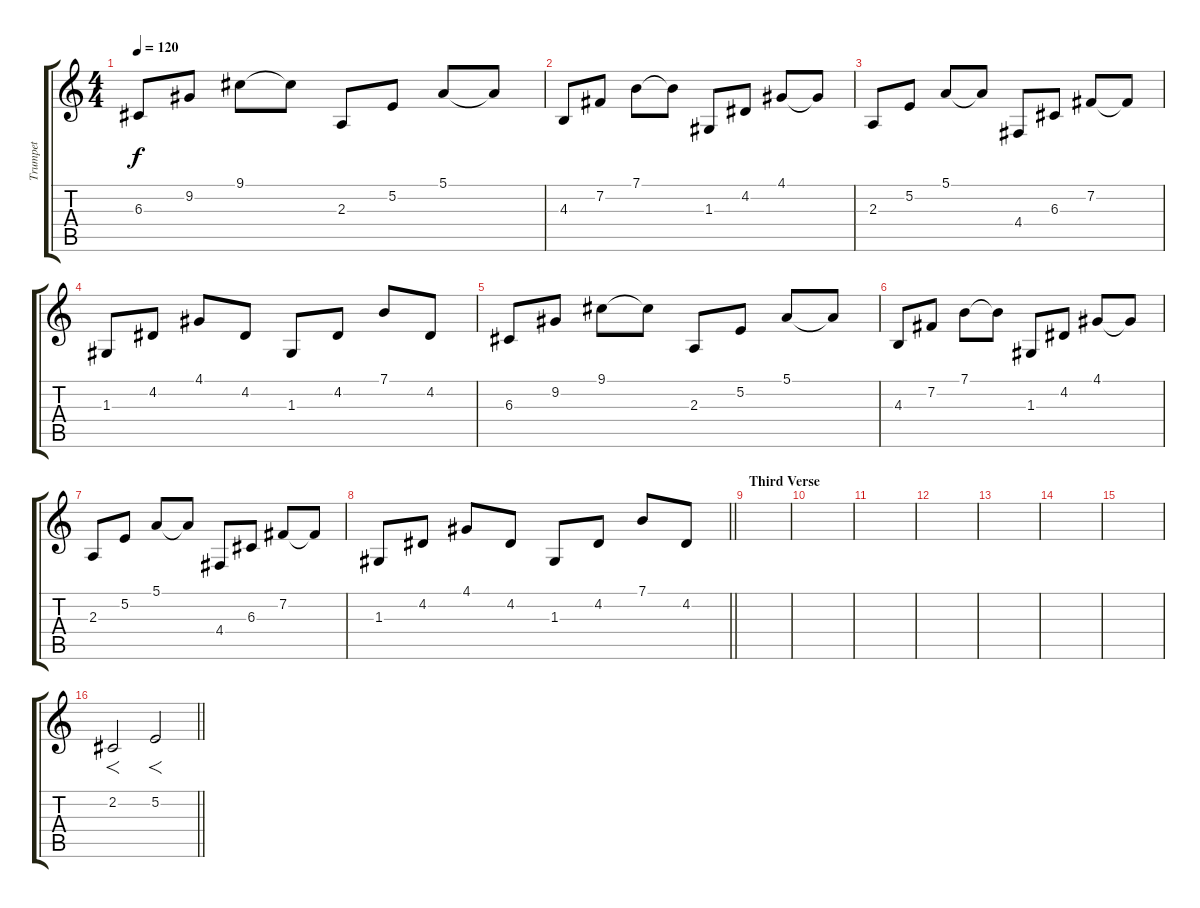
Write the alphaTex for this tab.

\track ("Trumpet" "Trumpet") {instrument trumpet}
\staff {score tabs}
\tuning (E4 B3 G3 D3 A2 E2) {hide}
\ts (4 4)
\tempo 120
\clef g2
\ks c
6.3.8{dy f} 9.2.8 9.1.8 9.1{t}.8 2.3.8 5.2.8 5.1.8 5.1{t}.8 |
4.3.8 7.2.8 7.1.8 7.1{t}.8 1.3.8 4.2.8 4.1.8 4.1{t}.8 |
2.3.8 5.2.8 5.1.8 5.1{t}.8 4.4.8 6.3.8 7.2.8 7.2{t}.8 |
1.3.8 4.2.8 4.1.8 4.2.8 1.3.8 4.2.8 7.1.8 4.2.8 |
6.3.8 9.2.8 9.1.8 9.1{t}.8 2.3.8 5.2.8 5.1.8 5.1{t}.8 |
4.3.8 7.2.8 7.1.8 7.1{t}.8 1.3.8 4.2.8 4.1.8 4.1{t}.8 |
2.3.8 5.2.8 5.1.8 5.1{t}.8 4.4.8 6.3.8 7.2.8 7.2{t}.8 |
\barLineRight lightlight
1.3.8 4.2.8 4.1.8 4.2.8 1.3.8 4.2.8 7.1.8 4.2.8 |
\section ("" "Third Verse")
|
|
|
|
|
|
|
\barLineRight lightlight
2.2.2{f} 5.2.2{f}
